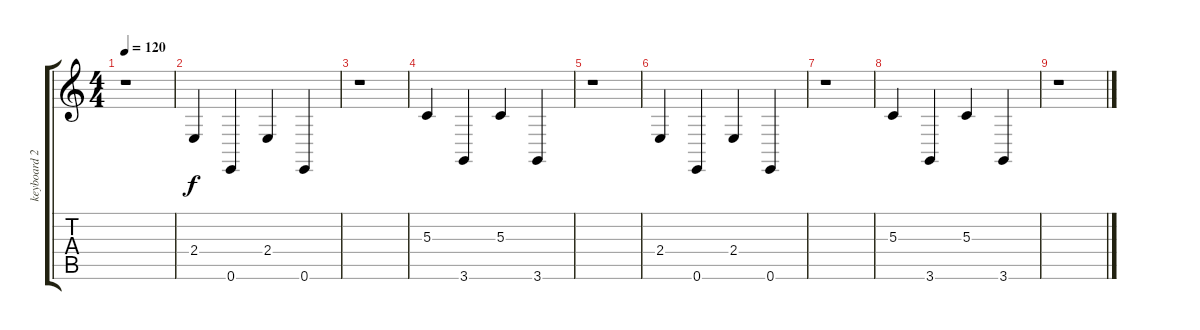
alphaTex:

\track ("keyboard 2" "keyboard 2") {instrument musicbox}
\staff {score tabs}
\tuning (E4 B3 G3 D3 A2 E2) {hide}
\ts (4 4)
\tempo 120
\clef g2
\ks c
r.1{dy f} |
2.4.4 0.6.4 2.4.4 0.6.4 |
r.1 |
5.3.4 3.6.4 5.3.4 3.6.4 |
r.1 |
2.4.4 0.6.4 2.4.4 0.6.4 |
r.1 |
5.3.4 3.6.4 5.3.4 3.6.4 |
r.1
